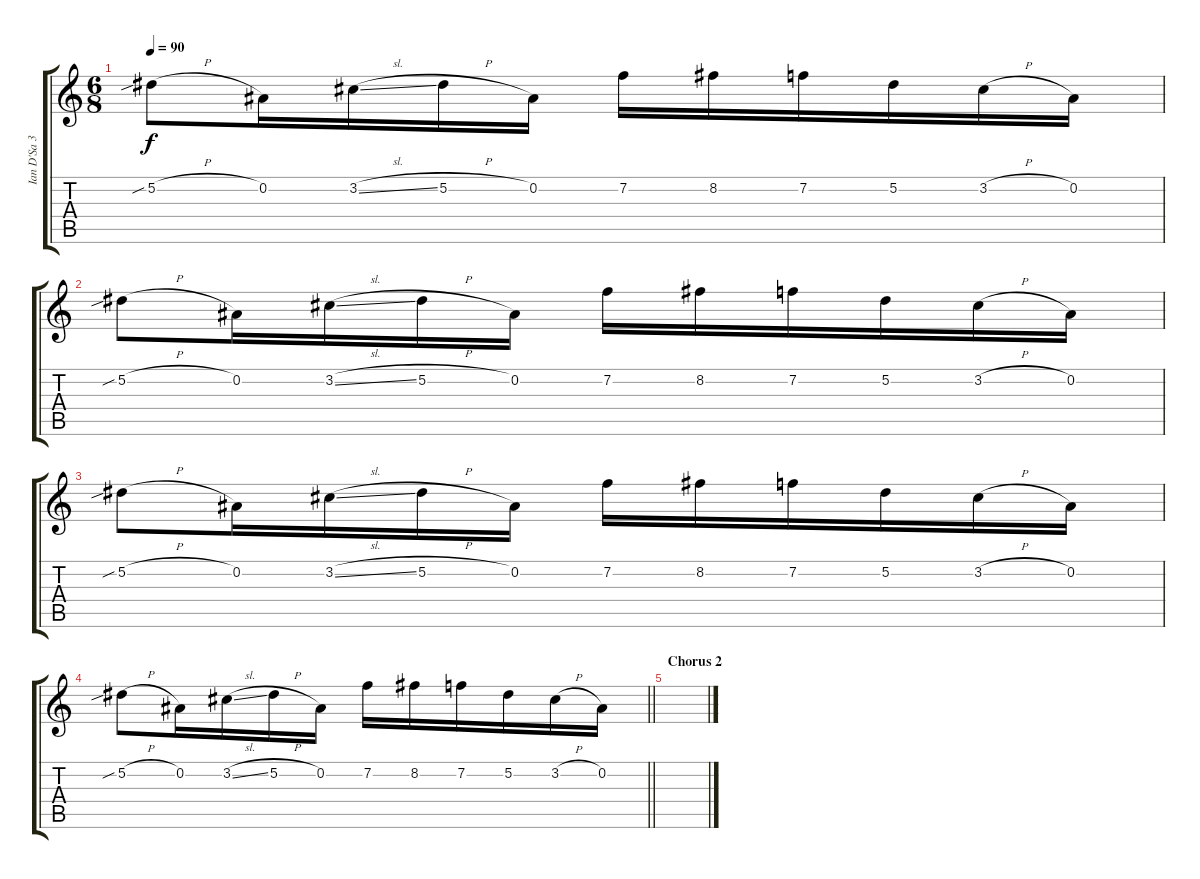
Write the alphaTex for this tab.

\track ("Ian D'Sa 3" "Ian D'Sa 3") {instrument electricguitarclean}
\staff {score tabs}
\tuning (Eb4 Bb3 Gb3 Db3 Ab2 Db2) {hide}
\ts (6 8)
\tempo 90
\clef g2
\ks c
5.2{sib h}.8{dy f} 0.2.16 3.2{sl}.16 5.2{h}.16 0.2.16 7.2.16 8.2.16 7.2.16 5.2.16 3.2{h}.16 0.2.16 |
5.2{sib h}.8 0.2.16 3.2{sl}.16 5.2{h}.16 0.2.16 7.2.16 8.2.16 7.2.16 5.2.16 3.2{h}.16 0.2.16 |
5.2{sib h}.8 0.2.16 3.2{sl}.16 5.2{h}.16 0.2.16 7.2.16 8.2.16 7.2.16 5.2.16 3.2{h}.16 0.2.16 |
\barLineRight lightlight
5.2{sib h}.8 0.2.16 3.2{sl}.16 5.2{h}.16 0.2.16 7.2.16 8.2.16 7.2.16 5.2.16 3.2{h}.16 0.2.16 |
\section ("" "Chorus 2")
